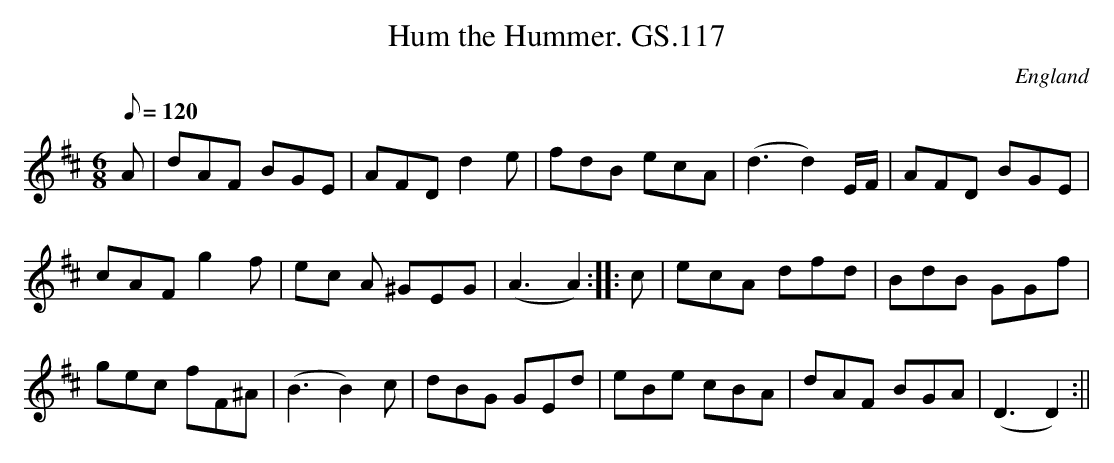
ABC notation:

X:1
T:Hum the Hummer. GS.117
M:6/8
L:1/8
Q:120
O:England
K:D major
A | dAF BGE | AFD d2e | fdB ecA | (d3 d2) E/F/ | AFD BGE |! cAF g2f | ec
A ^GEG |
 (A3 A2) :||: c | ecA dfd | BdB GGf | !gec fF^A | (B3 B2) c | dBG GEd |
 eBe cBA | dAF BGA | (D3D2) :||
